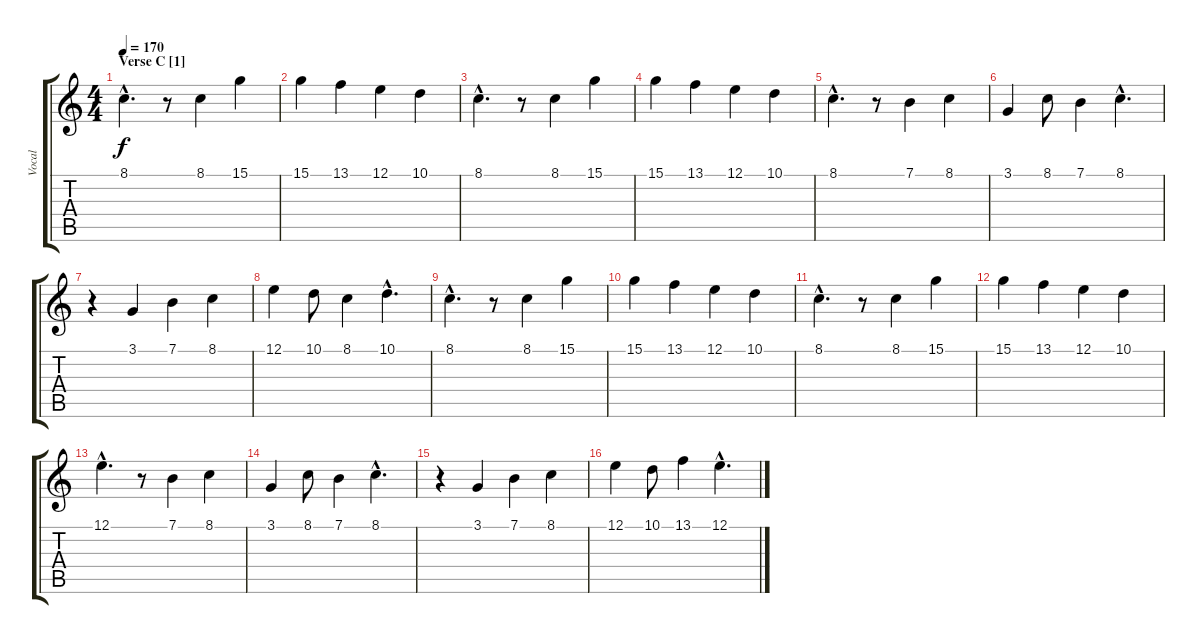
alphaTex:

\track ("Vocal" "Vocal") {instrument trumpet}
\staff {score tabs}
\tuning (E4 B3 G3 D3 A2 E2) {hide}
\ts (4 4)
\section ("" "Verse C [1]")
\tempo 170
\clef g2
\ks c
8.1{hac}.4{d dy f} r.8 8.1.4 15.1.4 |
15.1.4 13.1.4 12.1.4 10.1.4 |
8.1{hac}.4{d} r.8 8.1.4 15.1.4 |
15.1.4 13.1.4 12.1.4 10.1.4 |
8.1{hac}.4{d} r.8 7.1.4 8.1.4 |
3.1.4 8.1.8 7.1.4 8.1{hac}.4{d} |
r.4 3.1.4 7.1.4 8.1.4 |
12.1.4 10.1.8 8.1.4 10.1{hac}.4{d} |
8.1{hac}.4{d} r.8 8.1.4 15.1.4 |
15.1.4 13.1.4 12.1.4 10.1.4 |
8.1{hac}.4{d} r.8 8.1.4 15.1.4 |
15.1.4 13.1.4 12.1.4 10.1.4 |
12.1{hac}.4{d} r.8 7.1.4 8.1.4 |
3.1.4 8.1.8 7.1.4 8.1{hac}.4{d} |
r.4 3.1.4 7.1.4 8.1.4 |
12.1.4 10.1.8 13.1.4 12.1{hac}.4{d}
